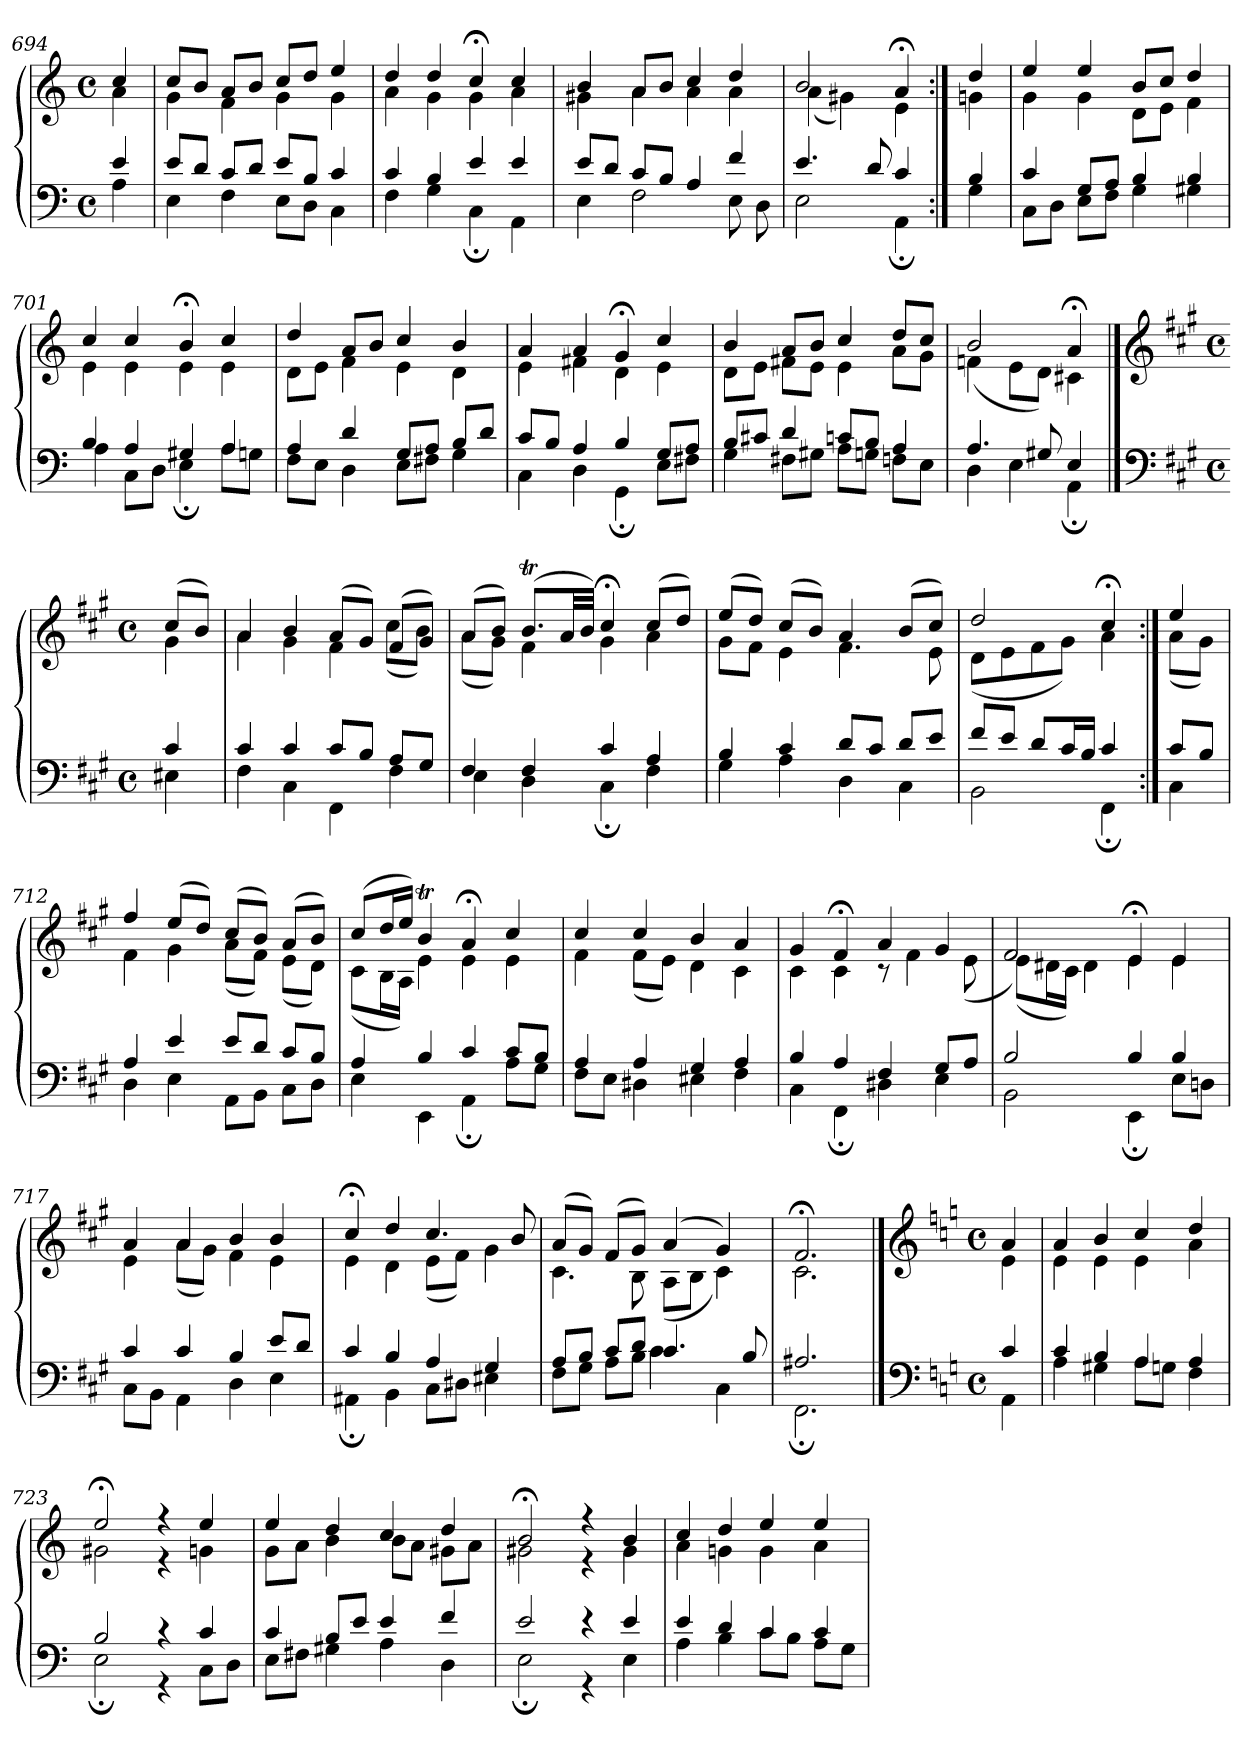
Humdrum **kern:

**kern	**kern
*part1	*part1
*staff2	*staff1
!!LO:LB:g=z
*clefF4	*clefG2
*k[]	*k[]
*M4/4	*M4/4
*met(c)	*met(c)
=694	=694
*^	*^
4e/	4A\	4cc/	4a\
=695	=695	=695	=695
8e/L	4E\	8cc/L	4g\
8d/J	.	8b/J	.
8c/L	4F\	8a/L	4f\
8d/J	.	8b/J	.
8e/L	8E\L	8cc/L	4g\
8B/J	8D\J	8dd/J	.
4c/	4C\	4ee/	4g\
=696	=696	=696	=696
4c/	4F\	4dd/	4a\
4B/	4G\	4dd/	4g\
4e/	4C;\	4cc;</	4g\
4e/	4AA\	4cc/	4a\
=697	=697	=697	=697
8e/L	4E\	4b/	4g#X\
8d/J	.	.	.
8c/L	2F\	8a/L	4a\
8B/J	.	8b/J	.
4A/	.	4cc/	4a\
4f/	8E\	4dd/	4a\
.	8D\	.	.
=698	=698	=698	=698
4.e/	2E\	2b/	(4a\
.	.	.	4g#X\)
8d/	.	.	.
4c/	4AA;\	4a;</	4e\
!!LO:LB:g=z	!!
=699:|!	=699:|!	=699:|!	=699:|!
4B/	4G\	4dd/	4gn\
=700	=700	=700	=700
4c/	8C\L	4ee/	4g\
.	8D\J	.	.
8G/L	8E\L	4ee/	4g\
8A/J	8F\J	.	.
4B/	4G\	8b/L	8d\L
.	.	8cc/J	8e\J
4B/	4G#X\	4dd/	4f\
=701	=701	=701	=701
4B/	4A\	4cc/	4e\
4A/	8C\L	4cc/	4e\
.	8D\J	.	.
4G#X/	4E;\	4b;</	4e\
4A/	8A\L	4cc/	4e\
.	8Gn\J	.	.
=702	=702	=702	=702
4A/	8F\L	4dd/	8d\L
.	8E\J	.	8e\J
4d/	4D\	8a/L	4f\
.	.	8b/J	.
8G/L	8E\L	4cc/	4e\
8A/J	8F#X\J	.	.
8B/L	4G\	4b/	4d\
8d/J	.	.	.
!!LO:LB:g=z	!!
=703	=703	=703	=703
8c/L	4C\	4a/	4e\
8B/J	.	.	.
4A/	4D\	4a/	4f#X\
4B/	4GG;\	4g;</	4d\
8G/L	8E\L	4cc/	4e\
8A/J	8F#X\J	.	.
=704	=704	=704	=704
8B/L	4G\	4b/	8d\L
8c#X/J	.	.	8e\J
4d/	8F#X\L	8a/L	8f#X\L
.	8G#X\J	8b/J	8e\J
8cn/L	8A\L	4cc/	4e\
8B/J	8Gn\J	.	.
4A/	8Fn\L	8dd/L	8a\L
.	8E\J	8cc/J	8g\J
=705	=705	=705	=705
4.A/	4D\	2b/	(4fn\
.	4E\	.	8e\L
8G#X/	.	.	8d\J)
4E/	4AA;\	4a;</	4c#X\
!!LO:PB:g=z	!!
==706	==706	==706	==706
*clefF4	*	*clefG2	*
*k[f#c#g#]	*	*k[f#c#g#]	*
*M4/4	*	*M4/4	*
*met(c)	*	*met(c)	*
4c#/	4E#X\	(8cc#/L	4g#\
.	.	8b/J)	.
=707	=707	=707	=707
4c#/	4F#\	4a/	4a\
4c#/	4C#\	4b/	4g#\
8c#/L	4FF#\	(8a/L	4f#\
8B/J	.	8g#/J)	.
8A/L	4F#\	(8f#/L	(8cc#\L
8G#/J	.	8g#/J)	8b\J)
=708	=708	=708	=708
4F#/	4E\	(8a/L	(8a\L
.	.	8b/J)	8g#\J)
4F#/	4D\	(8.bT/L	4f#\
.	.	32a/LL	.
.	.	32b/JJJ)	.
4c#/	4C#;\	4cc#;</	4g#\
4A/	4F#\	(8cc#/L	4a\
.	.	8dd/J)	.
=709	=709	=709	=709
4B/	4G#\	(8ee/L	8g#\L
.	.	8dd/J)	8f#\J
4c#/	4A\	(8cc#/L	4e\
.	.	8b/J)	.
8d/L	4D\	4a/	4.f#\
8c#/J	.	.	.
8d/L	4C#\	(8b/L	.
8e/J	.	8cc#/J)	8e\
=710	=710	=710	=710
8f#/L	2BB\	2dd/	(8d\L
8e/J	.	.	8e\
8d/L	.	.	8f#\
16c#/L	.	.	8g#\J)
16B/JJ	.	.	.
4c#/	4FF#;\	4cc#;</	4a\
!!LO:LB:g=z	!!
=711:|!	=711:|!	=711:|!	=711:|!
8c#/L	4C#\	4ee/	(8a\L
8B/J	.	.	8g#\J)
=712	=712	=712	=712
4A/	4D\	4ff#/	4f#\
4e/	4E\	(8ee/L	4g#\
.	.	8dd/J)	.
8e/L	8AA\L	(8cc#/L	(8a\L
8d/J	8BB\J	8b/J)	8f#\J)
8c#/L	8C#\L	(8a/L	(8e\L
8B/J	8D\J	8b/J)	8d\J)
=713	=713	=713	=713
4A/	4E\	(8cc#/L	(8c#\L
.	.	16dd/L	16B\L
.	.	16ee/JJ)	16A\JJ)
4B/	4EE\	4bT/	4e\
4c#/	4AA;\	4a;</	4e\
8c#/L	8A\L	4cc#/	4e\
8B/J	8G#\J	.	.
=714	=714	=714	=714
4A/	8F#\L	4cc#/	4f#\
.	8E\J	.	.
4A/	4D#X\	4cc#/	(8f#\L
.	.	.	8e\J)
4G#/	4E#X\	4b/	4d\
4A/	4F#\	4a/	4c#\
=715	=715	=715	=715
4B/	4C#\	4g#/	4c#\
4A/	4FF#;\	4f#;</	4c#\
4F#/	4D#X\	4a/	8r
.	.	.	4f#\
8G#/L	4E\	4g#/	.
8A/J	.	.	(8e\
!!LO:LB:g=z	!!
=716	=716	=716	=716
2B/	2BB\	2f#/	(8e\L)
.	.	.	16d#X\L
.	.	.	16c#\JJ)
.	.	.	4d#\
4B/	4EE;\	4e;</	4e\
4B/	8E\L	4e/	4e\
.	8Dn\J	.	.
=717	=717	=717	=717
4c#/	8C#\L	4a/	4e\
.	8BB\J	.	.
4c#/	4AA\	4a/	(8a\L
.	.	.	8g#\J)
4B/	4D\	4b/	4f#\
8e/L	4E\	4b/	4e\
8d/J	.	.	.
=718	=718	=718	=718
4c#/	4AA#X;\	4cc#;</	4e\
4B/	4BB\	4dd/	4d\
4A/	8C#\L	4.cc#/	(8e\L
.	8D#X\J	.	8f#\J)
4G#/	4E#X\	.	4g#\
.	.	8b/	.
=719	=719	=719	=719
8A/L	8F#\L	(8a/L	4.c#\
8B/J	8G#\J	8g#/J)	.
8c#/L	8A\L	(8f#/L	.
8d/J	8B\J	8g#/J)	8B\
4.c#/	4c#\	(4a/	(8A\L
.	.	.	8B\J
.	4C#\	4g#/)	4c#\)
8B/	.	.	.
=720	=720	=720	=720
2.A#X/	2.FF#;\	2.f#;</	2.c#\
!!LO:LB:g=z	!!
==721	==721	==721	==721
*clefF4	*	*clefG2	*
*k[]	*	*k[]	*
*M4/4	*	*M4/4	*
*met(c)	*	*met(c)	*
4c/	4AA\	4a/	4e\
=722	=722	=722	=722
4c/	4A\	4a/	4e\
4B/	4G#X\	4b/	4e\
4A/	8A\L	4cc/	4e\
.	8Gn\J	.	.
4A/	4F\	4dd/	4a\
=723	=723	=723	=723
2B/	2E;\	2ee;</	2g#X\
4r	4r	4r	4r
4c/	8C\L	4ee/	4gn\
.	8D\J	.	.
=724	=724	=724	=724
4c/	8E\L	4ee/	8g\L
.	8F#X\J	.	8a\J
8B/L	4G#X\	4dd/	4b\
8e/J	.	.	.
4e/	4A\	4cc/	8b\L
.	.	.	8a\J
4f/	4D\	4dd/	8g#X\L
.	.	.	8a\J
=725	=725	=725	=725
2e/	2E;\	2b;</	2g#X\
4r	4r	4r	4r
4e/	4E\	4b/	4g#\
!!LO:LB:g=z	!!
=726	=726	=726	=726
4e/	4A\	4cc/	4a\
4d/	4B\	4dd/	4gn\
4c/	8c\L	4ee/	4g\
.	8B\J	.	.
4c/	8A\L	4ee/	4a\
.	8G\J	.	.
*v	*v	*	*
*	*v	*v
=	=
*-	*-
